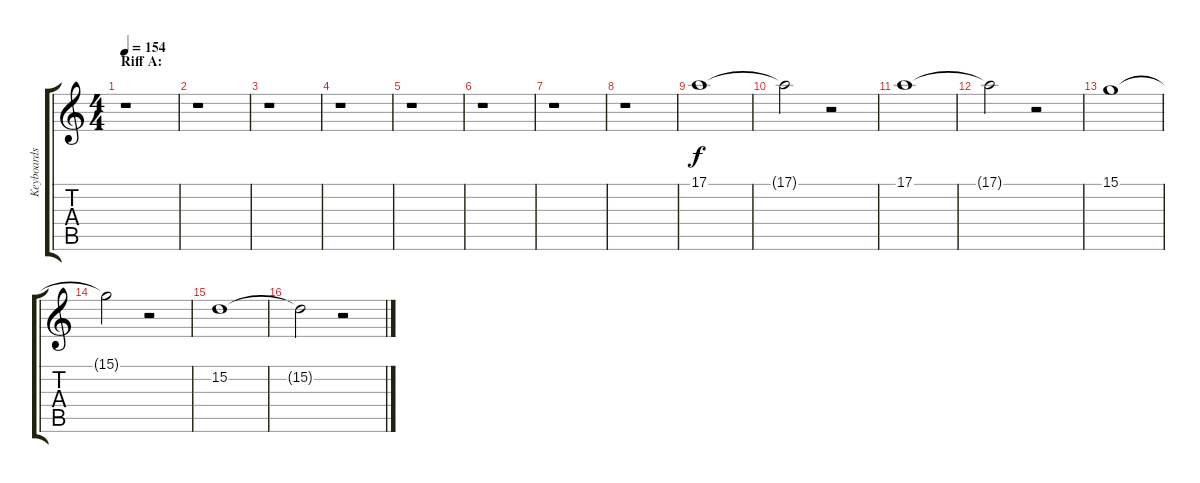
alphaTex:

\track ("Keyboards" "Keyboards") {instrument rockorgan}
\staff {score tabs}
\tuning (E4 B3 G3 D3 A2 E2) {hide}
\ts (4 4)
\section ("" "Riff A:")
\tempo 154
\clef g2
\ks c
r.1{dy f} |
r.1 |
r.1 |
r.1 |
r.1 |
r.1 |
r.1 |
r.1 |
17.1.1 |
17.1{t}.2 r.2 |
17.1.1 |
17.1{t}.2 r.2 |
15.1.1 |
15.1{t}.2 r.2 |
15.2.1 |
15.2{t}.2 r.2
